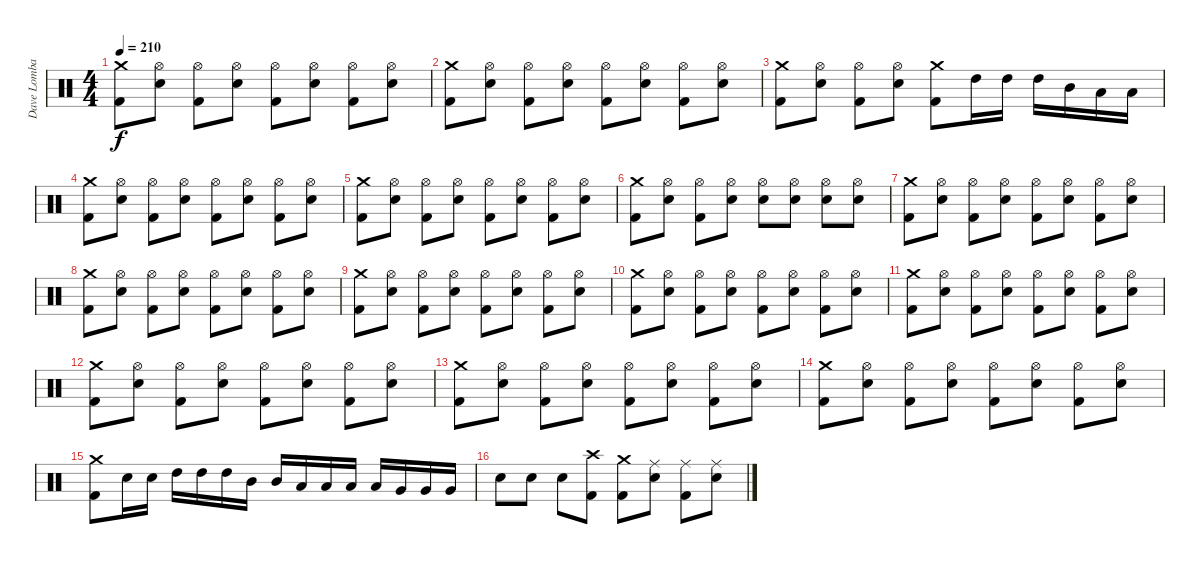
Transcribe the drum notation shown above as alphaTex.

\track ("Dave Lombardo" "Dave Lomba") {instrument percussion}
\staff {score}
\articulation defaults
\ts (4 4)
\tempo 210
\clef neutral
\ks c
("Kick (hit) 2" "Crash medium (hit)").8{dy f} ("Electric Snare (hit)" "Hi-Hat (open)").8 ("Kick (hit) 2" "Hi-Hat (open)").8 ("Electric Snare (hit)" "Hi-Hat (open)").8 ("Kick (hit) 2" "Hi-Hat (open)").8 ("Electric Snare (hit)" "Hi-Hat (open)").8 ("Kick (hit) 2" "Hi-Hat (open)").8 ("Electric Snare (hit)" "Hi-Hat (open)").8 |
("Kick (hit) 2" "Crash medium (hit)").8 ("Electric Snare (hit)" "Hi-Hat (open)").8 ("Kick (hit) 2" "Hi-Hat (open)").8 ("Electric Snare (hit)" "Hi-Hat (open)").8 ("Kick (hit) 2" "Hi-Hat (open)").8 ("Electric Snare (hit)" "Hi-Hat (open)").8 ("Kick (hit) 2" "Hi-Hat (open)").8 ("Electric Snare (hit)" "Hi-Hat (open)").8 |
("Kick (hit) 2" "Crash medium (hit)").8 ("Electric Snare (hit)" "Hi-Hat (open)").8 ("Kick (hit) 2" "Hi-Hat (open)").8 ("Electric Snare (hit)" "Hi-Hat (open)").8 ("Kick (hit) 2" "Crash medium (hit)").8 "High Tom (hit)".16 "High Tom (hit)".16 "High Tom (hit)".16 "Mid Tom (hit)".16 "Low Tom (hit)".16 "Low Tom (hit)".16 |
("Kick (hit) 2" "Crash medium (hit)").8 ("Electric Snare (hit)" "Hi-Hat (open)").8 ("Kick (hit) 2" "Hi-Hat (open)").8 ("Electric Snare (hit)" "Hi-Hat (open)").8 ("Kick (hit) 2" "Hi-Hat (open)").8 ("Electric Snare (hit)" "Hi-Hat (open)").8 ("Kick (hit) 2" "Hi-Hat (open)").8 ("Electric Snare (hit)" "Hi-Hat (open)").8 |
("Kick (hit) 2" "Crash medium (hit)").8 ("Electric Snare (hit)" "Hi-Hat (open)").8 ("Kick (hit) 2" "Hi-Hat (open)").8 ("Electric Snare (hit)" "Hi-Hat (open)").8 ("Kick (hit) 2" "Hi-Hat (open)").8 ("Electric Snare (hit)" "Hi-Hat (open)").8 ("Kick (hit) 2" "Hi-Hat (open)").8 ("Electric Snare (hit)" "Hi-Hat (open)").8 |
("Kick (hit) 2" "Crash medium (hit)").8 ("Electric Snare (hit)" "Hi-Hat (open)").8 ("Kick (hit) 2" "Hi-Hat (open)").8 ("Electric Snare (hit)" "Hi-Hat (open)").8 ("Electric Snare (hit)" "Hi-Hat (open)").8 ("Electric Snare (hit)" "Hi-Hat (open)").8 ("Electric Snare (hit)" "Hi-Hat (open)").8 ("Electric Snare (hit)" "Hi-Hat (open)").8 |
("Kick (hit) 2" "Crash medium (hit)").8 ("Electric Snare (hit)" "Hi-Hat (open)").8 ("Kick (hit) 2" "Hi-Hat (open)").8 ("Electric Snare (hit)" "Hi-Hat (open)").8 ("Kick (hit) 2" "Hi-Hat (open)").8 ("Electric Snare (hit)" "Hi-Hat (open)").8 ("Kick (hit) 2" "Hi-Hat (open)").8 ("Electric Snare (hit)" "Hi-Hat (open)").8 |
("Kick (hit) 2" "Crash medium (hit)").8 ("Electric Snare (hit)" "Hi-Hat (open)").8 ("Kick (hit) 2" "Hi-Hat (open)").8 ("Electric Snare (hit)" "Hi-Hat (open)").8 ("Kick (hit) 2" "Hi-Hat (open)").8 ("Electric Snare (hit)" "Hi-Hat (open)").8 ("Kick (hit) 2" "Hi-Hat (open)").8 ("Electric Snare (hit)" "Hi-Hat (open)").8 |
("Kick (hit) 2" "Crash medium (hit)").8 ("Electric Snare (hit)" "Hi-Hat (open)").8 ("Kick (hit) 2" "Hi-Hat (open)").8 ("Electric Snare (hit)" "Hi-Hat (open)").8 ("Kick (hit) 2" "Hi-Hat (open)").8 ("Electric Snare (hit)" "Hi-Hat (open)").8 ("Kick (hit) 2" "Hi-Hat (open)").8 ("Electric Snare (hit)" "Hi-Hat (open)").8 |
("Kick (hit) 2" "Crash medium (hit)").8 ("Electric Snare (hit)" "Hi-Hat (open)").8 ("Kick (hit) 2" "Hi-Hat (open)").8 ("Electric Snare (hit)" "Hi-Hat (open)").8 ("Kick (hit) 2" "Hi-Hat (open)").8 ("Electric Snare (hit)" "Hi-Hat (open)").8 ("Kick (hit) 2" "Hi-Hat (open)").8 ("Electric Snare (hit)" "Hi-Hat (open)").8 |
("Kick (hit) 2" "Crash medium (hit)").8 ("Electric Snare (hit)" "Hi-Hat (open)").8 ("Kick (hit) 2" "Hi-Hat (open)").8 ("Electric Snare (hit)" "Hi-Hat (open)").8 ("Kick (hit) 2" "Hi-Hat (open)").8 ("Electric Snare (hit)" "Hi-Hat (open)").8 ("Kick (hit) 2" "Hi-Hat (open)").8 ("Electric Snare (hit)" "Hi-Hat (open)").8 |
("Kick (hit) 2" "Crash medium (hit)").8 ("Electric Snare (hit)" "Hi-Hat (open)").8 ("Kick (hit) 2" "Hi-Hat (open)").8 ("Electric Snare (hit)" "Hi-Hat (open)").8 ("Kick (hit) 2" "Hi-Hat (open)").8 ("Electric Snare (hit)" "Hi-Hat (open)").8 ("Kick (hit) 2" "Hi-Hat (open)").8 ("Electric Snare (hit)" "Hi-Hat (open)").8 |
("Kick (hit) 2" "Crash medium (hit)").8 ("Electric Snare (hit)" "Hi-Hat (open)").8 ("Kick (hit) 2" "Hi-Hat (open)").8 ("Electric Snare (hit)" "Hi-Hat (open)").8 ("Kick (hit) 2" "Hi-Hat (open)").8 ("Electric Snare (hit)" "Hi-Hat (open)").8 ("Kick (hit) 2" "Hi-Hat (open)").8 ("Electric Snare (hit)" "Hi-Hat (open)").8 |
("Kick (hit) 2" "Crash medium (hit)").8 ("Electric Snare (hit)" "Hi-Hat (open)").8 ("Kick (hit) 2" "Hi-Hat (open)").8 ("Electric Snare (hit)" "Hi-Hat (open)").8 ("Kick (hit) 2" "Hi-Hat (open)").8 ("Electric Snare (hit)" "Hi-Hat (open)").8 ("Kick (hit) 2" "Hi-Hat (open)").8 ("Electric Snare (hit)" "Hi-Hat (open)").8 |
("Kick (hit) 2" "Crash medium (hit)").8 "Electric Snare (hit)".16 "Electric Snare (hit)".16 "High Tom (hit)".16 "High Tom (hit)".16 "High Tom (hit)".16 "Mid Tom (hit)".16 "Mid Tom (hit)".16 "Low Tom (hit)".16 "Low Tom (hit)".16 "Low Tom (hit)".16 "Low Tom (hit)".16 "Very Low Tom (hit)".16 "Very Low Tom (hit)".16 "Very Low Tom (hit)".16 |
"Electric Snare (hit)".8 "Electric Snare (hit)".8 "Electric Snare (hit)".8 ("Kick (hit) 2" "Crash high (hit)").8 ("Kick (hit) 2" "Crash medium (hit)").8 ("Electric Snare (hit)" "Ride (middle)").8 ("Kick (hit) 2" "Ride (middle)").8 ("Electric Snare (hit)" "Ride (middle)").8
